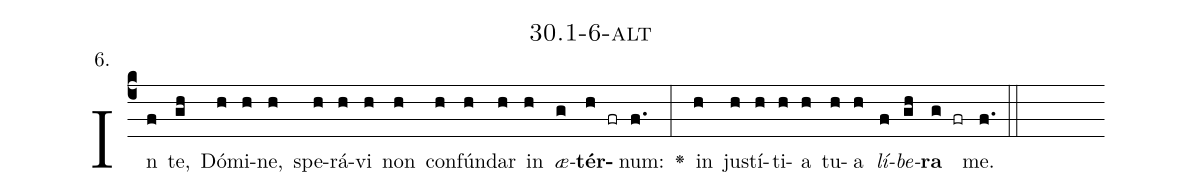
name: 30.1-6-alt;
annotation: 6.;
%%
(c4)In(f) te,(gh) Dó(h)mi(h)ne,(h) spe(h)rá(h)vi(h) non(h) con(h)fún(h)dar(h) in(h) <i>æ</i>(g)<b>tér</b>(h fr)num:(f.) <v>\greheightstar</v>(:) in(h) jus(h)tí(h)ti(h)a(h) tu(h)a(h) <i>lí</i>(f)<i>be</i>(gh)<b>ra</b>(g fr) me.(f.) (::)


%E(h) u(h) o(f) u(gh) a(g) e.(f.) (::)
